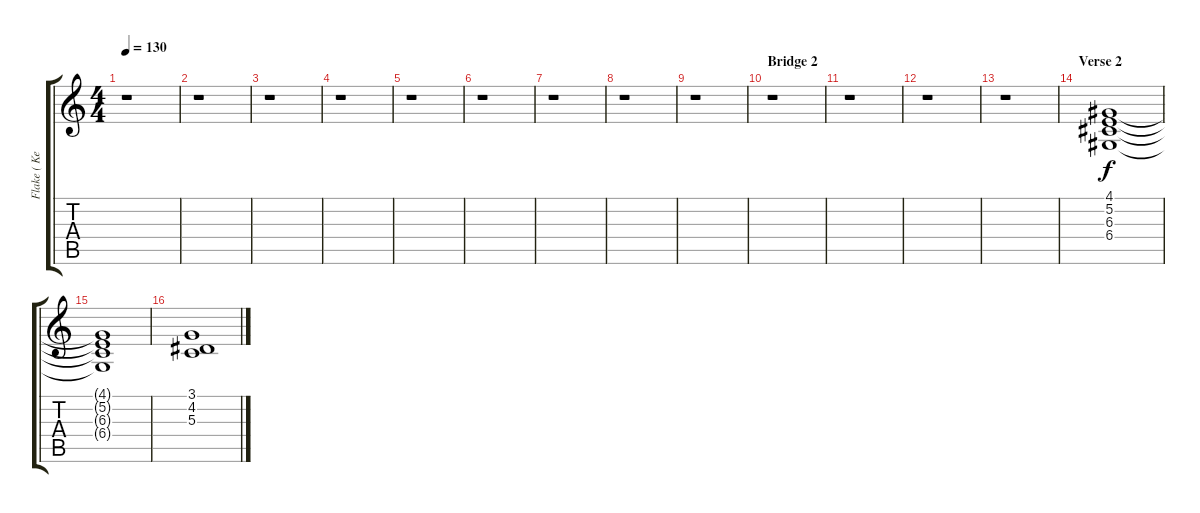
\track ("Flake ( Keys 4 )" "Flake ( Ke") {instrument accordion}
\staff {score tabs}
\tuning (E4 B3 G3 D3 A2 E2) {hide}
\ts (4 4)
\tempo 130
\clef g2
\ks c
r.1{dy f} |
r.1 |
r.1 |
r.1 |
r.1 |
r.1 |
r.1 |
r.1 |
r.1 |
\section ("" "Bridge 2")
r.1 |
r.1 |
r.1 |
r.1 |
\section ("" "Verse 2")
(4.1 5.2 6.3 6.4).1 |
(4.1{t} 5.2{t} 6.3{t} 6.4{t}).1 |
(3.1 4.2 5.3).1
